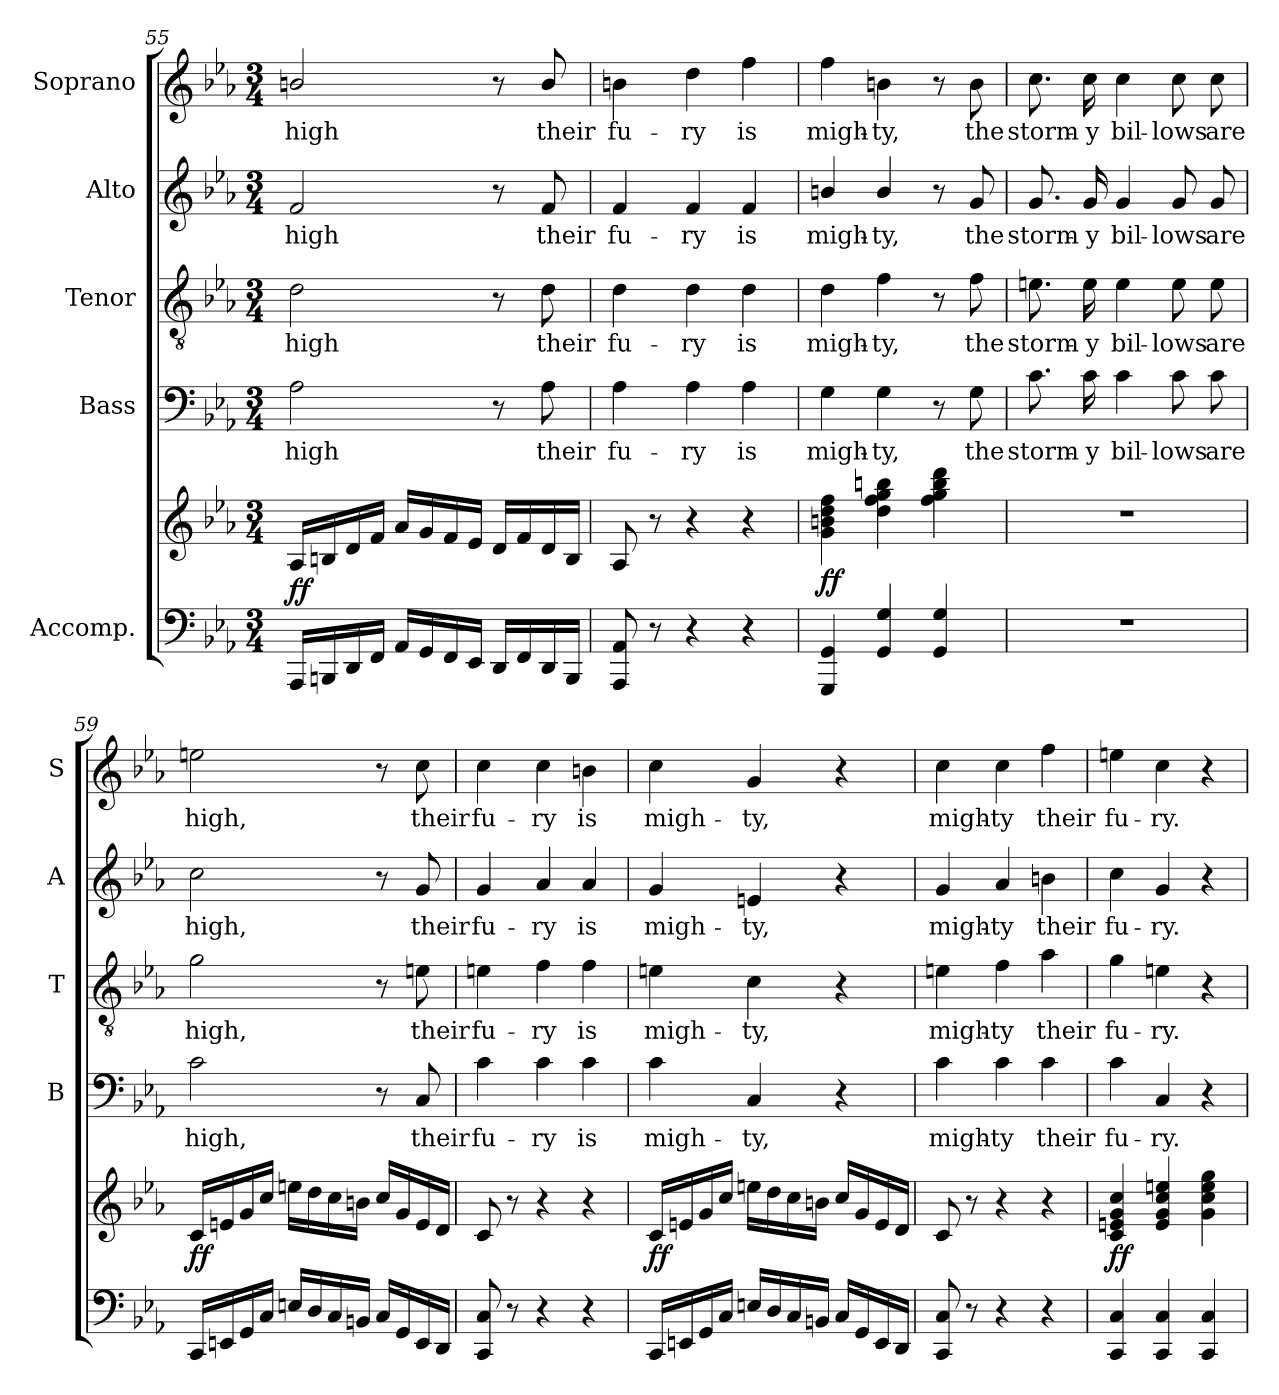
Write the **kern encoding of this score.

**kern	**kern	**dynam	**kern	**text	**kern	**text	**kern	**text	**kern	**text
*part5	*part5	*part5	*part4	*part4	*part3	*part3	*part2	*part2	*part1	*part1
*staff6	*staff5	*staff5/6	*staff4	*staff4	*staff3	*staff3	*staff2	*staff2	*staff1	*staff1
*I"Accomp.	*	*	*I"Bass	*	*I"Tenor	*	*I"Alto	*	*I"Soprano	*
*	*	*	*I'B	*	*I'T	*	*I'A	*	*I'S	*
*clefF4	*clefG2	*	*clefF4	*	*clefGv2	*	*clefG2	*	*clefG2	*
*k[b-e-a-]	*k[b-e-a-]	*	*k[b-e-a-]	*	*k[b-e-a-]	*	*k[b-e-a-]	*	*k[b-e-a-]	*
*E-:	*E-:	*	*E-:	*	*E-:	*	*E-:	*	*E-:	*
*M3/4	*M3/4	*	*M3/4	*	*M3/4	*	*M3/4	*	*M3/4	*
=55	=55	=55	=55	=55	=55	=55	=55	=55	=55	=55
!	!	!LO:DY:b	!	!LO:LY:b	!	!LO:LY:b	!	!LO:LY:b	!	!LO:LY:b
16AAA-i/LL	16A-i/LL	ff	2A-i\	high	2d\	high	2f/	high	2bn/	high
16BBBn/	16Bn/	.	.	.	.	.	.	.	.	.
16DD/	16d/	.	.	.	.	.	.	.	.	.
16FF/JJ	16f/JJ	.	.	.	.	.	.	.	.	.
16AA-/LL	16a-/LL	.	.	.	.	.	.	.	.	.
16GG/	16g/	.	.	.	.	.	.	.	.	.
16FF/	16f/	.	.	.	.	.	.	.	.	.
16EE-/JJ	16e-/JJ	.	.	.	.	.	.	.	.	.
16DD/LL	16d/LL	.	8r	.	8r	.	8r	.	8r	.
16FF/	16f/	.	.	.	.	.	.	.	.	.
!	!	!	!	!LO:LY:b	!	!LO:LY:b	!	!LO:LY:b	!	!LO:LY:b
16DD/	16d/	.	8A-\	their	8d\	their	8f/	their	8b/	their
16BBB/JJ	16B/JJ	.	.	.	.	.	.	.	.	.
=56	=56	=56	=56	=56	=56	=56	=56	=56	=56	=56
!	!	!	!	!LO:LY:b	!	!LO:LY:b	!	!LO:LY:b	!	!LO:LY:b
8AAA-/ 8AA-/	8A-/	.	4A-\	fu-	4d\	fu-	4f/	fu-	4bn\	fu-
8r	8r	.	.	.	.	.	.	.	.	.
!	!	!	!	!LO:LY:b	!	!LO:LY:b	!	!LO:LY:b	!	!LO:LY:b
4r	4r	.	4A-\	-ry	4d\	-ry	4f/	-ry	4dd\	-ry
!	!	!	!	!LO:LY:b	!	!LO:LY:b	!	!LO:LY:b	!	!LO:LY:b
4r	4r	.	4A-\	is	4d\	is	4f/	is	4ff\	is
=57	=57	=57	=57	=57	=57	=57	=57	=57	=57	=57
!	!	!LO:DY:b	!	!LO:LY:b	!	!LO:LY:b	!	!LO:LY:b	!	!LO:LY:b
4GGG/ 4GG/	4g\ 4bn\ 4dd\ 4ff\	ff	4G\	migh-	4d\	migh-	4bn/	migh-	4ff\	migh-
!	!	!	!	!LO:LY:b	!	!LO:LY:b	!	!LO:LY:b	!	!LO:LY:b
4GG/ 4G/	4dd\ 4ff\ 4gg\ 4bbn\	.	4G\	-ty,	4f\	-ty,	4b/	-ty,	4bn\	-ty,
4GG/ 4G/	4ff\ 4gg\ 4bb\ 4ddd\	.	8r	.	8r	.	8r	.	8r	.
!	!	!	!	!LO:LY:b	!	!LO:LY:b	!	!LO:LY:b	!	!LO:LY:b
.	.	.	8G\	the	8f\	the	8g/	the	8b\	the
=58	=58	=58	=58	=58	=58	=58	=58	=58	=58	=58
!	!	!	!	!LO:LY:b	!	!LO:LY:b	!	!LO:LY:b	!	!LO:LY:b
2.r	2.r	.	8.c\	storm-	8.en\	storm-	8.g/	storm-	8.cc\	storm-
!	!	!	!	!LO:LY:b	!	!LO:LY:b	!	!LO:LY:b	!	!LO:LY:b
.	.	.	16c\	-y	16e\	-y	16g/	-y	16cc\	-y
!	!	!	!	!LO:LY:b	!	!LO:LY:b	!	!LO:LY:b	!	!LO:LY:b
.	.	.	4c\	bil-	4e\	bil-	4g/	bil-	4cc\	bil-
!	!	!	!	!LO:LY:b	!	!LO:LY:b	!	!LO:LY:b	!	!LO:LY:b
.	.	.	8c\	-lows	8e\	-lows	8g/	-lows	8cc\	-lows
!	!	!	!	!LO:LY:b	!	!LO:LY:b	!	!LO:LY:b	!	!LO:LY:b
.	.	.	8c\	are	8e\	are	8g/	are	8cc\	are
!!LO:PB:g=z
=59	=59	=59	=59	=59	=59	=59	=59	=59	=59	=59
!	!	!LO:DY:b	!	!LO:LY:b	!	!LO:LY:b	!	!LO:LY:b	!	!LO:LY:b
16CC/LL	16c/LL	ff	2c\	high,	2g\	high,	2cc\	high,	2een\	high,
16EEn/	16en/	.	.	.	.	.	.	.	.	.
16GG/	16g/	.	.	.	.	.	.	.	.	.
16C/JJ	16cc/JJ	.	.	.	.	.	.	.	.	.
16En/LL	16een\LL	.	.	.	.	.	.	.	.	.
16D/	16dd\	.	.	.	.	.	.	.	.	.
16C/	16cc\	.	.	.	.	.	.	.	.	.
16BBn/JJ	16bn\JJ	.	.	.	.	.	.	.	.	.
16C/LL	16cc/LL	.	8r	.	8r	.	8r	.	8r	.
16GG/	16g/	.	.	.	.	.	.	.	.	.
!	!	!	!	!LO:LY:b	!	!LO:LY:b	!	!LO:LY:b	!	!LO:LY:b
16EE/	16e/	.	8C/	their	8en\	their	8g/	their	8cc\	their
16DD/JJ	16d/JJ	.	.	.	.	.	.	.	.	.
=60	=60	=60	=60	=60	=60	=60	=60	=60	=60	=60
!	!	!	!	!LO:LY:b	!	!LO:LY:b	!	!LO:LY:b	!	!LO:LY:b
8CC/ 8C/	8c/	.	4c\	fu-	4en\	fu-	4g/	fu-	4cc\	fu-
8r	8r	.	.	.	.	.	.	.	.	.
!	!	!	!	!LO:LY:b	!	!LO:LY:b	!	!LO:LY:b	!	!LO:LY:b
4r	4r	.	4c\	-ry	4f\	-ry	4a-/	-ry	4cc\	-ry
!	!	!	!	!LO:LY:b	!	!LO:LY:b	!	!LO:LY:b	!	!LO:LY:b
4r	4r	.	4c\	is	4f\	is	4a-/	is	4bn\	is
=61	=61	=61	=61	=61	=61	=61	=61	=61	=61	=61
!	!	!LO:DY:b	!	!LO:LY:b	!	!LO:LY:b	!	!LO:LY:b	!	!LO:LY:b
16CC/LL	16c/LL	ff	4c\	migh-	4en\	migh-	4g/	migh-	4cc\	migh-
16EEn/	16en/	.	.	.	.	.	.	.	.	.
16GG/	16g/	.	.	.	.	.	.	.	.	.
16C/JJ	16cc/JJ	.	.	.	.	.	.	.	.	.
!	!	!	!	!LO:LY:b	!	!LO:LY:b	!	!LO:LY:b	!	!LO:LY:b
16En/LL	16een\LL	.	4C/	-ty,	4c\	-ty,	4en/	-ty,	4g/	-ty,
16D/	16dd\	.	.	.	.	.	.	.	.	.
16C/	16cc\	.	.	.	.	.	.	.	.	.
16BBn/JJ	16bn\JJ	.	.	.	.	.	.	.	.	.
16C/LL	16cc/LL	.	4r	.	4r	.	4r	.	4r	.
16GG/	16g/	.	.	.	.	.	.	.	.	.
16EE/	16e/	.	.	.	.	.	.	.	.	.
16DD/JJ	16d/JJ	.	.	.	.	.	.	.	.	.
=62	=62	=62	=62	=62	=62	=62	=62	=62	=62	=62
!	!	!	!	!LO:LY:b	!	!LO:LY:b	!	!LO:LY:b	!	!LO:LY:b
8CC/ 8C/	8c/	.	4c\	migh-	4en\	migh-	4g/	migh-	4cc\	migh-
8r	8r	.	.	.	.	.	.	.	.	.
!	!	!	!	!LO:LY:b	!	!LO:LY:b	!	!LO:LY:b	!	!LO:LY:b
4r	4r	.	4c\	-ty	4f\	-ty	4a-/	-ty	4cc\	-ty
!	!	!	!	!LO:LY:b	!	!LO:LY:b	!	!LO:LY:b	!	!LO:LY:b
4r	4r	.	4c\	their	4a-\	their	4bn\	their	4ff\	their
=63	=63	=63	=63	=63	=63	=63	=63	=63	=63	=63
!	!	!LO:DY:b	!	!LO:LY:b	!	!LO:LY:b	!	!LO:LY:b	!	!LO:LY:b
4CC/ 4C/	4c/ 4en/ 4g/ 4cc/	ff	4c\	fu-	4g\	fu-	4cc\	fu-	4een\	fu-
!	!	!	!	!LO:LY:b	!	!LO:LY:b	!	!LO:LY:b	!	!LO:LY:b
4CC/ 4C/	4e/ 4g/ 4cc/ 4een/	.	4C/	-ry.	4en\	-ry.	4g/	-ry.	4cc\	-ry.
4CC/ 4C/	4g\ 4cc\ 4ee\ 4gg\	.	4r	.	4r	.	4r	.	4r	.
=	=	=	=	=	=	=	=	=	=	=
*-	*-	*-	*-	*-	*-	*-	*-	*-	*-	*-
